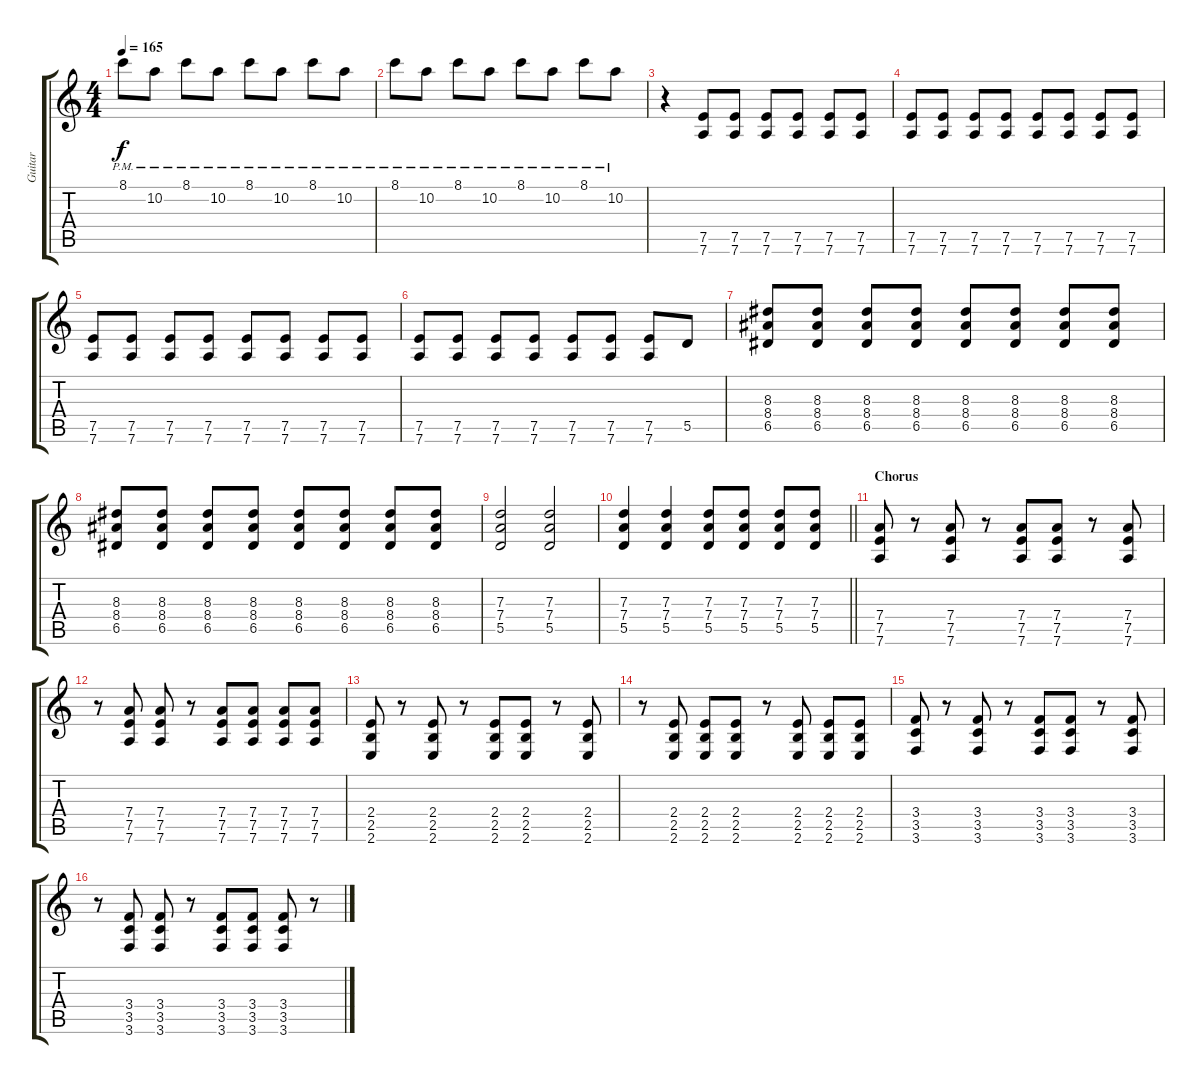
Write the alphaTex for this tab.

\track ("Guitar" "Guitar") {instrument overdrivenguitar}
\staff {score tabs}
\tuning (E4 B3 G3 D3 A2 D2) {hide}
\ts (4 4)
\tempo 165
\clef g2
\ks c
8.1{pm}.8{dy f} 10.2{pm}.8 8.1{pm}.8 10.2{pm}.8 8.1{pm}.8 10.2{pm}.8 8.1{pm}.8 10.2{pm}.8 |
8.1{pm}.8 10.2{pm}.8 8.1{pm}.8 10.2{pm}.8 8.1{pm}.8 10.2{pm}.8 8.1{pm}.8 10.2{pm}.8 |
r.4 (7.5 7.6).8 (7.5 7.6).8 (7.5 7.6).8 (7.5 7.6).8 (7.5 7.6).8 (7.5 7.6).8 |
(7.5 7.6).8 (7.5 7.6).8 (7.5 7.6).8 (7.5 7.6).8 (7.5 7.6).8 (7.5 7.6).8 (7.5 7.6).8 (7.5 7.6).8 |
(7.5 7.6).8 (7.5 7.6).8 (7.5 7.6).8 (7.5 7.6).8 (7.5 7.6).8 (7.5 7.6).8 (7.5 7.6).8 (7.5 7.6).8 |
(7.5 7.6).8 (7.5 7.6).8 (7.5 7.6).8 (7.5 7.6).8 (7.5 7.6).8 (7.5 7.6).8 (7.5 7.6).8 5.5.8 |
(8.3 8.4 6.5).8 (8.3 8.4 6.5).8 (8.3 8.4 6.5).8 (8.3 8.4 6.5).8 (8.3 8.4 6.5).8 (8.3 8.4 6.5).8 (8.3 8.4 6.5).8 (8.3 8.4 6.5).8 |
(8.3 8.4 6.5).8 (8.3 8.4 6.5).8 (8.3 8.4 6.5).8 (8.3 8.4 6.5).8 (8.3 8.4 6.5).8 (8.3 8.4 6.5).8 (8.3 8.4 6.5).8 (8.3 8.4 6.5).8 |
(7.3 7.4 5.5).2 (7.3 7.4 5.5).2 |
\barLineRight lightlight
(7.3 7.4 5.5).4 (7.3 7.4 5.5).4 (7.3 7.4 5.5).8 (7.3 7.4 5.5).8 (7.3 7.4 5.5).8 (7.3 7.4 5.5).8 |
\section ("" "Chorus")
(7.4 7.5 7.6).8 r.8 (7.4 7.5 7.6).8 r.8 (7.4 7.5 7.6).8 (7.4 7.5 7.6).8 r.8 (7.4 7.5 7.6).8 |
r.8 (7.4 7.5 7.6).8 (7.4 7.5 7.6).8 r.8 (7.4 7.5 7.6).8 (7.4 7.5 7.6).8 (7.4 7.5 7.6).8 (7.4 7.5 7.6).8 |
(2.4 2.5 2.6).8 r.8 (2.4 2.5 2.6).8 r.8 (2.4 2.5 2.6).8 (2.4 2.5 2.6).8 r.8 (2.4 2.5 2.6).8 |
r.8 (2.4 2.5 2.6).8 (2.4 2.5 2.6).8 (2.4 2.5 2.6).8 r.8 (2.4 2.5 2.6).8 (2.4 2.5 2.6).8 (2.4 2.5 2.6).8 |
(3.4 3.5 3.6).8 r.8 (3.4 3.5 3.6).8 r.8 (3.4 3.5 3.6).8 (3.4 3.5 3.6).8 r.8 (3.4 3.5 3.6).8 |
r.8 (3.4 3.5 3.6).8 (3.4 3.5 3.6).8 r.8 (3.4 3.5 3.6).8 (3.4 3.5 3.6).8 (3.4 3.5 3.6).8 r.8
